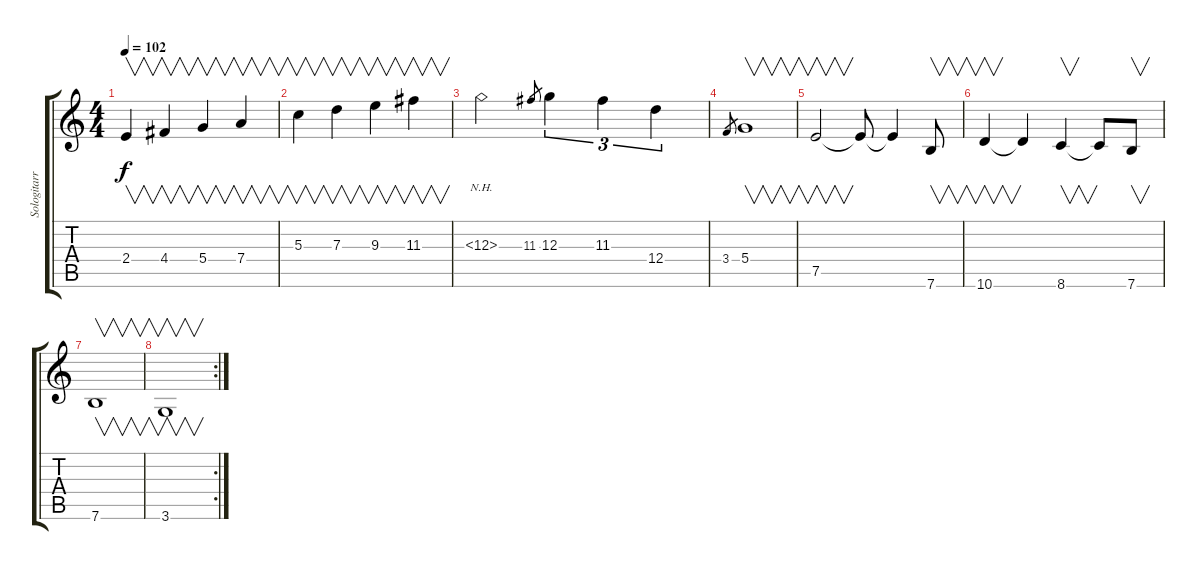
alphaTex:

\track ("Sologitarr" "Sologitarr") {instrument distortionguitar}
\staff {score tabs}
\tuning (E4 B3 G3 D3 A2 E2) {hide}
\ts (4 4)
\tempo 102
\clef g2
\ks c
2.4.4{v dy f} 4.4.4{v} 5.4.4{v} 7.4.4{v} |
5.3.4{v} 7.3.4{v} 9.3.4{v} 11.3.4{v} |
12.3{nh}.2 11.3.8{gr} 12.3.4{tu (3 2)} 11.3.4{tu (3 2)} 12.4.4{tu (3 2)} |
3.4.8{gr} 5.4.1{v} |
7.5.2{v} 7.5{t}.8 7.5{t}.4 7.6.8{v} |
10.6.4{v} 10.6{t}.4 8.6.4{v} 8.6{t}.8 7.6.8{v} |
7.6.1{v} |
\rc 2
3.6.1{v}
